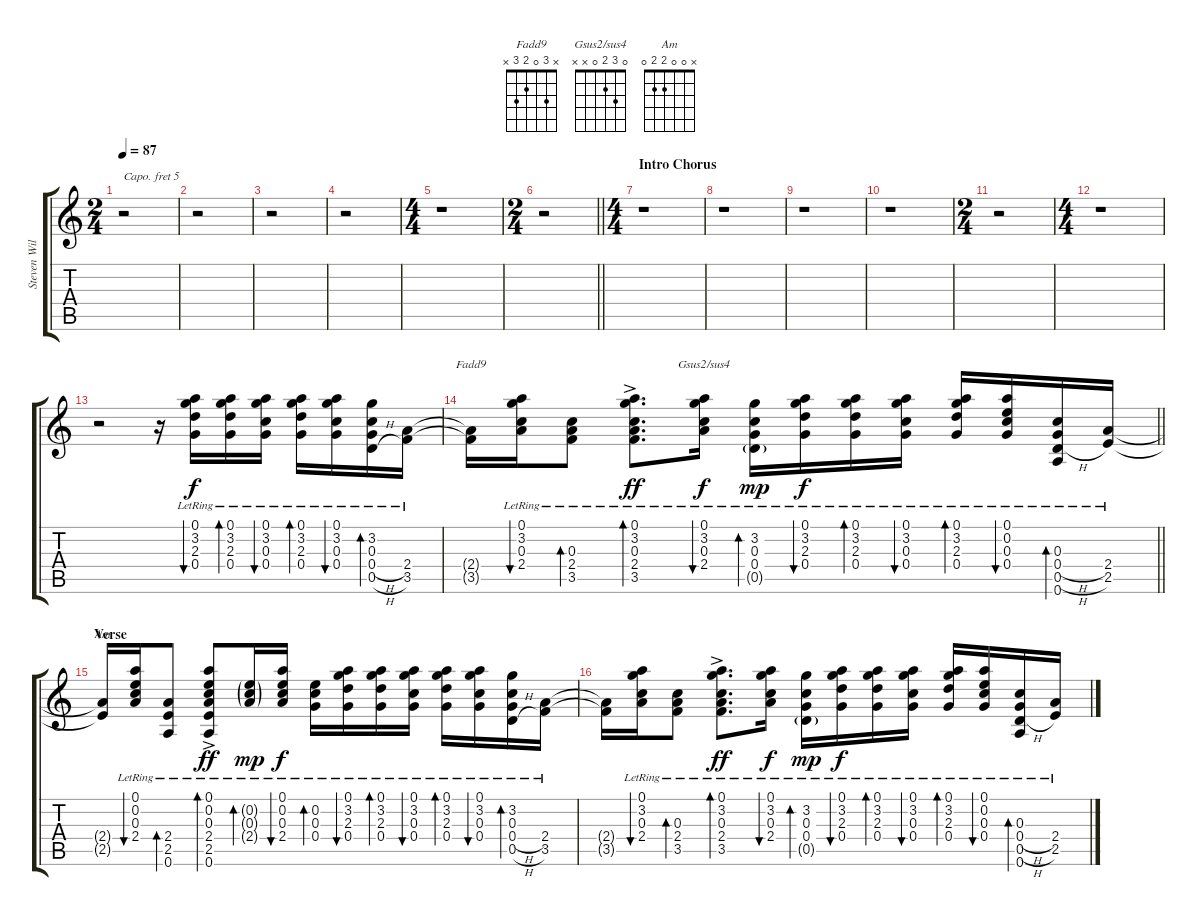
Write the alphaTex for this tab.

\track ("Steven Wilson Clean Gtr. L" "Steven Wil") {instrument electricguitarclean}
\staff {score tabs}
\capo 5
\tuning (E4 B3 G3 D3 A2 E2) {hide}
\chord ("Fadd9" x 3 0 2 3 x)
\chord ("Gsus2/sus4" 0 3 2 0 x x)
\chord ("Am" x 0 0 2 2 0)
\ts (2 4)
\tempo 87
\clef g2
\ks aminor
r.2{dy f} |
r.2 |
r.2 |
r.2 |
\ts (4 4)
r.1 |
\ts (2 4)
\barLineRight lightlight
r.2 |
\ts (4 4)
\section ("" "Intro Chorus")
r.1 |
r.1 |
r.1 |
r.1 |
\ts (2 4)
r.2 |
\ts (4 4)
r.1 |
r.2 r.16 (0.1{lr} 3.2{lr} 2.3{lr} 0.4{lr}).16{bu 30} (0.1{lr} 3.2{lr} 2.3{lr} 0.4{lr}).16{bd 30} (0.1{lr} 3.2{lr} 0.3{lr} 0.4{lr}).16{bu 30} (0.1{lr} 3.2{lr} 2.3{lr} 0.4{lr}).16{bd 30} (0.1{lr} 3.2{lr} 0.3{lr} 0.4{lr}).16{bu 30} (3.2{lr} 0.3{lr} 0.4{h lr} 0.5{h lr}).16{bd 30} (2.4{lr} 3.5{lr}).16 |
\barLineRight lightlight
(2.4{t} 3.5{t}).16{ch "Fadd9"} (0.1{lr} 3.2{lr} 0.3{lr} 2.4{lr}).16{bu 30} (0.3{lr} 2.4{lr} 3.5{lr}).8{bd 30} (0.1{ac lr} 3.2{ac lr} 0.3{ac lr} 2.4{ac lr} 3.5{ac lr}).8{d bd 30 dy ff} (0.1{lr} 3.2{lr} 0.3{lr} 2.4{lr}).16{bu 30 ch "Gsus2/sus4" dy f} (3.2{lr} 0.3{lr} 0.4{lr} 0.5{g}).16{bd 30 dy mp} (0.1{lr} 3.2{lr} 2.3{lr} 0.4{lr}).16{bu 30 dy f} (0.1{lr} 3.2{lr} 2.3{lr} 0.4{lr}).16{bd 30} (0.1{lr} 3.2{lr} 0.3{lr} 0.4{lr}).16{bu 30} (0.1{lr} 3.2{lr} 2.3{lr} 0.4{lr}).16{bd 30} (0.1{lr} 0.2{lr} 0.3{lr} 0.4{lr}).16{bu 30} (0.3{lr} 0.4{h lr} 0.5{h lr} 0.6{lr}).16{bd 30} (2.4{lr} 2.5{lr}).16 |
\section ("" "Verse")
(2.4{t} 2.5{t}).16{ch "Am"} (0.1{lr} 0.2{lr} 0.3{lr} 2.4{lr}).16{bu 30} (2.4{lr} 2.5{lr} 0.6{lr}).8{bd 30} (0.1{ac lr} 0.2{ac lr} 0.3{ac lr} 2.4{ac lr} 2.5{ac lr} 0.6{ac lr}).8{bd 30 dy ff} (0.2{g lr} 0.3{g lr} 2.4{g lr}).16{bd 30 dy mp} (0.1{lr} 0.2{lr} 0.3{lr} 2.4{lr}).16{bu 30 dy f} (0.2{lr} 0.3{lr} 0.4{lr}).16{bd 30} (0.1{lr} 3.2{lr} 2.3{lr} 0.4{lr}).16{bu 30} (0.1{lr} 3.2{lr} 2.3{lr} 0.4{lr}).16{bd 30} (0.1{lr} 3.2{lr} 0.3{lr} 0.4{lr}).16{bu 30} (0.1{lr} 3.2{lr} 2.3{lr} 0.4{lr}).16{bd 30} (0.1{lr} 3.2{lr} 0.3{lr} 0.4{lr}).16{bu 30} (3.2{lr} 0.3{lr} 0.4{h lr} 0.5{h lr}).16{bd 30} (2.4{lr} 3.5{lr}).16 |
(2.4{t} 3.5{t}).16 (0.1{lr} 3.2{lr} 0.3{lr} 2.4{lr}).16{bu 30} (0.3{lr} 2.4{lr} 3.5{lr}).8{bd 30} (0.1{ac lr} 3.2{ac lr} 0.3{ac lr} 2.4{ac lr} 3.5{ac lr}).8{d bd 30 dy ff} (0.1{lr} 3.2{lr} 0.3{lr} 2.4{lr}).16{bu 30 dy f} (3.2{lr} 0.3{lr} 0.4{lr} 0.5{g}).16{bd 30 dy mp} (0.1{lr} 3.2{lr} 2.3{lr} 0.4{lr}).16{bu 30 dy f} (0.1{lr} 3.2{lr} 2.3{lr} 0.4{lr}).16{bd 30} (0.1{lr} 3.2{lr} 0.3{lr} 0.4{lr}).16{bu 30} (0.1{lr} 3.2{lr} 2.3{lr} 0.4{lr}).16{bd 30} (0.1{lr} 0.2{lr} 0.3{lr} 0.4{lr}).16{bu 30} (0.3{lr} 0.4{h lr} 0.5{h lr} 0.6{lr}).16{bd 30} (2.4{lr} 2.5{lr}).16
